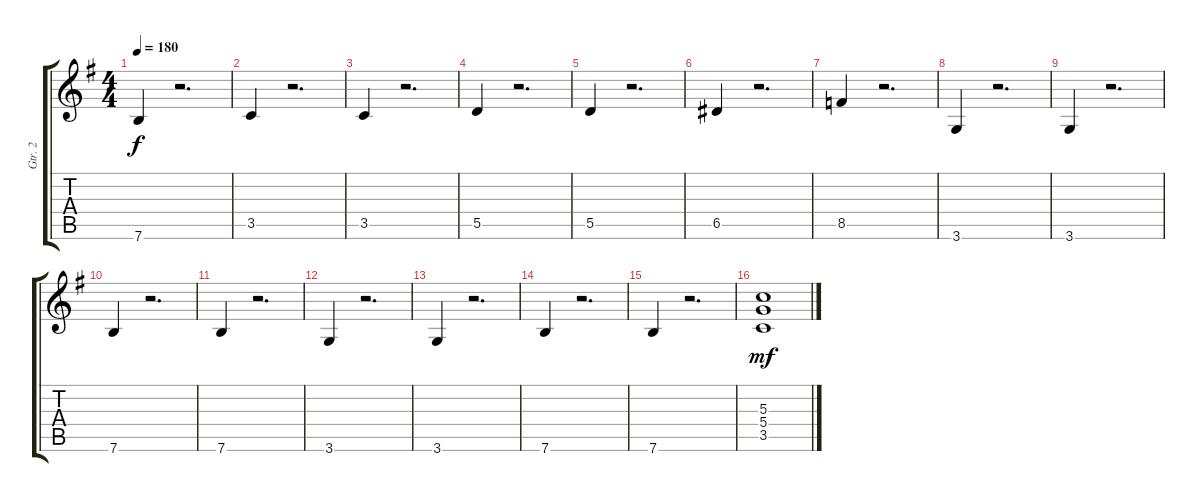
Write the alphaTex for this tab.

\track ("Gtr. 2" "Gtr. 2") {instrument distortionguitar}
\staff {score tabs}
\tuning (E4 B3 G3 D3 A2 E2) {hide}
\ts (4 4)
\tempo 180
\clef g2
\ks g
7.6.4{dy f} r.2{d} |
3.5.4 r.2{d} |
3.5.4 r.2{d} |
5.5.4 r.2{d} |
5.5.4 r.2{d} |
6.5.4 r.2{d} |
8.5.4 r.2{d} |
3.6.4 r.2{d} |
3.6.4 r.2{d} |
7.6.4 r.2{d} |
7.6.4 r.2{d} |
3.6.4 r.2{d} |
3.6.4 r.2{d} |
7.6.4 r.2{d} |
7.6.4 r.2{d} |
(5.3 5.4 3.5).1{dy mf instrument distortionguitar}
